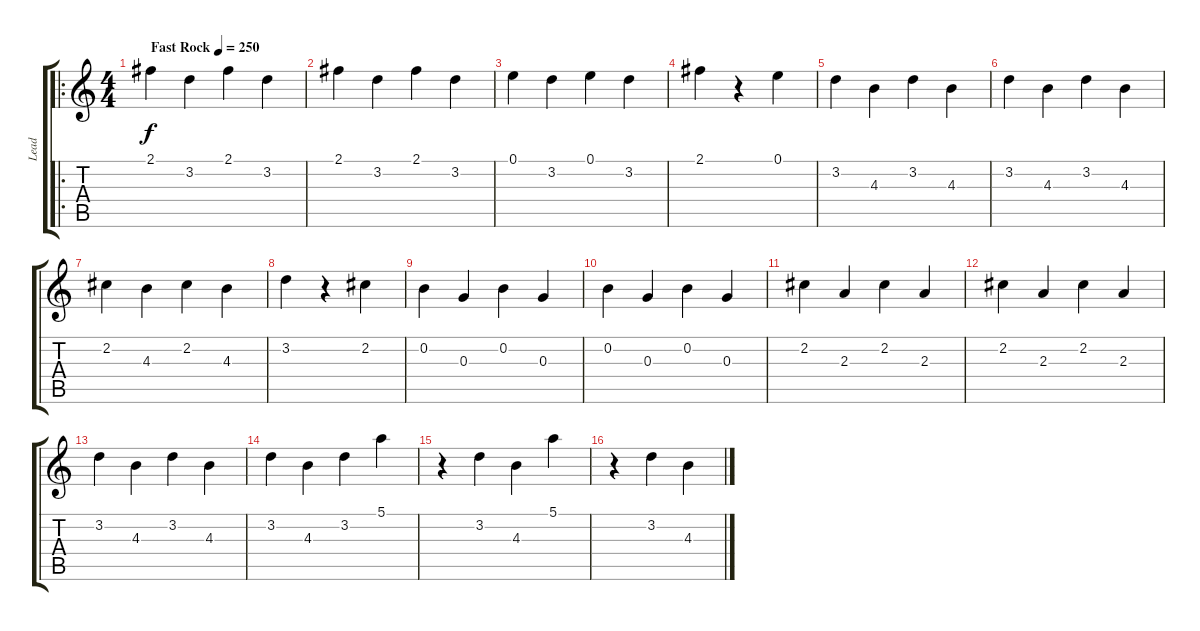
\track ("Lead" "Lead") {instrument acousticguitarsteel}
\staff {score tabs}
\tuning (E4 B3 G3 D3 A2 E2) {hide}
\ro
\ts (4 4)
\tempo (250 "Fast Rock")
\clef g2
\ks c
2.1.4{dy f instrument acousticguitarsteel} 3.2.4 2.1.4 3.2.4 |
2.1.4 3.2.4 2.1.4 3.2.4 |
0.1.4 3.2.4 0.1.4 3.2.4 |
2.1.4 r.4 0.1.4 |
3.2.4 4.3.4 3.2.4 4.3.4 |
3.2.4 4.3.4 3.2.4 4.3.4 |
2.2.4 4.3.4 2.2.4 4.3.4 |
3.2.4 r.4 2.2.4 |
0.2.4 0.3.4 0.2.4 0.3.4 |
0.2.4 0.3.4 0.2.4 0.3.4 |
2.2.4 2.3.4 2.2.4 2.3.4 |
2.2.4 2.3.4 2.2.4 2.3.4 |
3.2.4 4.3.4 3.2.4 4.3.4 |
3.2.4 4.3.4 3.2.4 5.1.4 |
r.4 3.2.4 4.3.4 5.1.4 |
r.4 3.2.4 4.3.4
